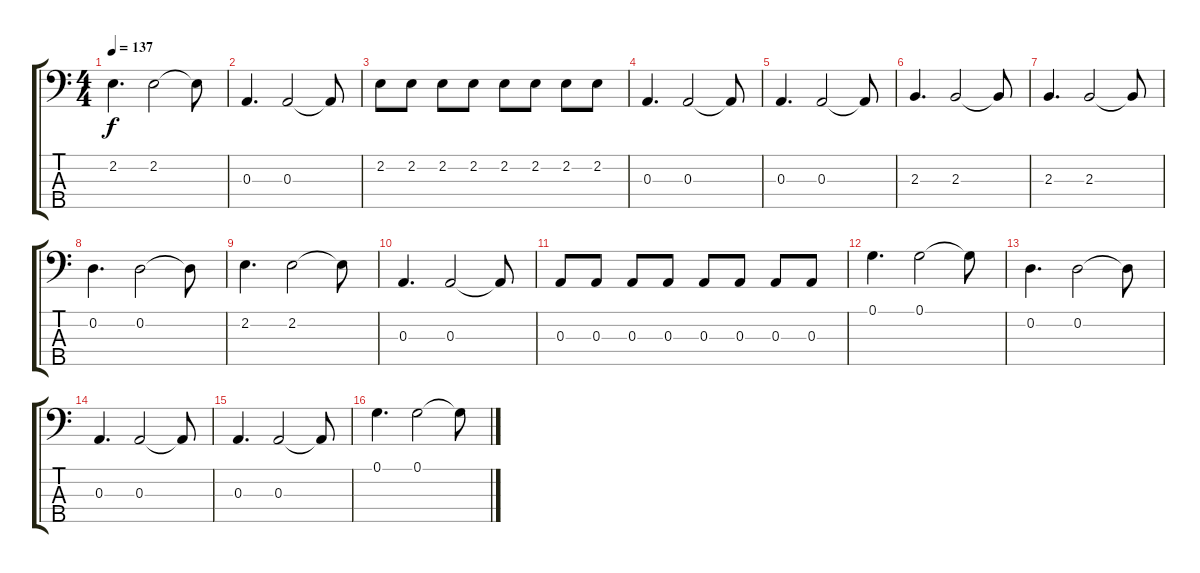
\track "" {instrument electricbassfinger}
\staff {score tabs}
\tuning (G2 D2 A1 E1 B0) {hide}
\ts (4 4)
\tempo 137
\clef f4
\ks c
2.2.4{d dy f} 2.2.2 2.2{t}.8 |
0.3.4{d} 0.3.2 0.3{t}.8 |
2.2.8 2.2.8 2.2.8 2.2.8 2.2.8 2.2.8 2.2.8 2.2.8 |
0.3.4{d} 0.3.2 0.3{t}.8 |
0.3.4{d} 0.3.2 0.3{t}.8 |
2.3.4{d} 2.3.2 2.3{t}.8 |
2.3.4{d} 2.3.2 2.3{t}.8 |
0.2.4{d} 0.2.2 0.2{t}.8 |
2.2.4{d} 2.2.2 2.2{t}.8 |
0.3.4{d} 0.3.2 0.3{t}.8 |
0.3.8 0.3.8 0.3.8 0.3.8 0.3.8 0.3.8 0.3.8 0.3.8 |
0.1.4{d} 0.1.2 0.1{t}.8 |
0.2.4{d} 0.2.2 0.2{t}.8 |
0.3.4{d} 0.3.2 0.3{t}.8 |
0.3.4{d} 0.3.2 0.3{t}.8 |
0.1.4{d} 0.1.2 0.1{t}.8
